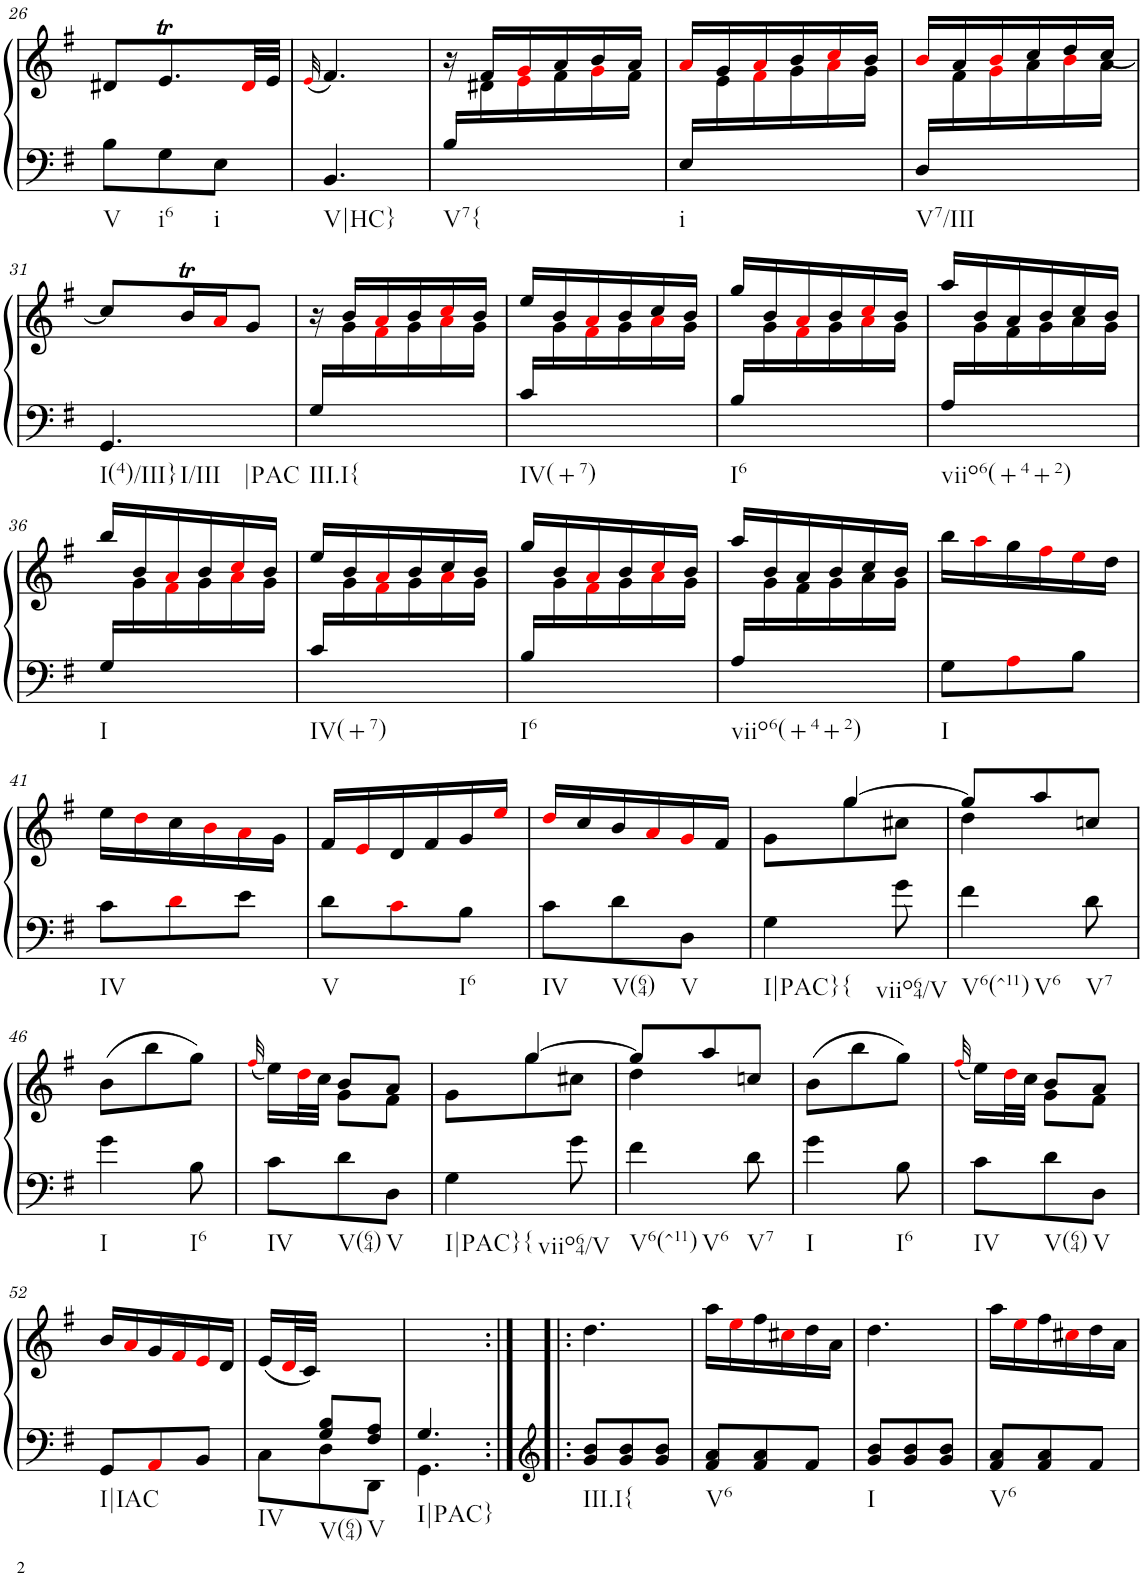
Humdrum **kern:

**kern	**kern
*part1	*part1
*staff2	*staff1
*I"Clavicémbalo	*
*I'Clavm.	*
!!LO:PB:g=z
*clefF4	*clefG2
*k[f#]	*k[f#]
*M3/8	*M3/8
=26	=26
!LO:TX:b:t=V	!
8B\L	8d#X/L
!LO:TX:b:t=i6	!
8G\	8.eT/
!LO:TX:b:t=i	!
8E\J	.
.	32d#i/LL
.	32e/JJJ
=27	=27
.	(32qei/
!LO:TX:b:t=V|HC}	!
4.BB/	4.f#/)
=28	=28
*	*^
!LO:TX:b:t=V7{	!	!
16B/LL	16r	16ryy
4ryy	16f#/LL	16d#X\
.	16gi/	16ei\
.	16a/	16f#\
.	16b/	16gi\
16ryy	16a/JJ	16f#\JJ
=29	=29	=29
!LO:TX:b:t=i	!	!
16E/LL	16ai/LL	16ryy
4ryy	16g/	16e\
.	16ai/	16f#i\
.	16b/	16g\
.	16cci/	16ai\
16ryy	16b/JJ	16g\JJ
=30	=30	=30
!LO:TX:b:t=V7/III	!	!
16D/LL	16bi/LL	16ryy
4ryy	16a/	16f#\
.	16bi/	16gi\
.	16cc/	16a\
.	16dd/	16bi\
16ryy	[16cc/JJ	16a\JJ
!!LO:LB:g=z
=31	=31	=31
!LO:TX:b:t=I(4)/III}	!	!
!LO:TX:b:t=I/III	!	!
!LO:TX:b:t=|PAC	!	!
*	*v	*v
4.GG/	8cc/L]
.	16bt/L
.	16ai/J
.	8g/J
=32	=32
*	*^
!LO:TX:b:t=III.I{	!	!
16G/LL	16r	16ryy
4ryy	16b/LL	16g\
.	16ai/	16f#i\
.	16b/	16g\
.	16cci/	16ai\
16ryy	16b/JJ	16g\JJ
=33	=33	=33
!LO:TX:b:t=IV(+7)	!	!
16c/LL	16ee/LL	16ryy
4ryy	16b/	16g\
.	16ai/	16f#i\
.	16b/	16g\
.	16cc/	16ai\
16ryy	16b/JJ	16g\JJ
=34	=34	=34
!LO:TX:b:t=I6	!	!
16B/LL	16gg/LL	16ryy
4ryy	16b/	16g\
.	16ai/	16f#i\
.	16b/	16g\
.	16cci/	16ai\
16ryy	16b/JJ	16g\JJ
=35	=35	=35
!LO:TX:b:t=viio6(+4+2)	!	!
16A/LL	16aa/LL	16ryy
4ryy	16b/	16g\
.	16a/	16f#\
.	16b/	16g\
.	16cc/	16a\
16ryy	16b/JJ	16g\JJ
!!LO:LB:g=z	!!
=36	=36	=36
!LO:TX:b:t=I	!	!
16G/LL	16bb/LL	16ryy
4ryy	16b/	16g\
.	16ai/	16f#i\
.	16b/	16g\
.	16cci/	16ai\
16ryy	16b/JJ	16g\JJ
=37	=37	=37
!LO:TX:b:t=IV(+7)	!	!
16c/LL	16ee/LL	16ryy
4ryy	16b/	16g\
.	16ai/	16f#i\
.	16b/	16g\
.	16cc/	16ai\
16ryy	16b/JJ	16g\JJ
=38	=38	=38
!LO:TX:b:t=I6	!	!
16B/LL	16gg/LL	16ryy
4ryy	16b/	16g\
.	16ai/	16f#i\
.	16b/	16g\
.	16cci/	16ai\
16ryy	16b/JJ	16g\JJ
=39	=39	=39
!LO:TX:b:t=viio6(+4+2)	!	!
16A/LL	16aa/LL	16ryy
4ryy	16b/	16g\
.	16a/	16f#\
.	16b/	16g\
.	16cc/	16a\
16ryy	16b/JJ	16g\JJ
=40	=40	=40
!LO:TX:b:t=I	!	!
*	*v	*v
8G\L	16bb\LL
.	16aai\
8Ai\	16gg\
.	16ff#i\
8B\J	16eei\
.	16dd\JJ
!!LO:LB:g=z
=41	=41
!LO:TX:b:t=IV	!
8c\L	16ee\LL
.	16ddi\
8di\	16cc\
.	16bi\
8e\J	16ai\
.	16g\JJ
=42	=42
!LO:TX:b:t=V	!
8d\L	16f#/LL
.	16ei/
8ci\	16d/
.	16f#/
!LO:TX:b:t=I6	!
8B\J	16g/
.	16eei/JJ
=43	=43
!LO:TX:b:t=IV	!
8c\L	16ddi/LL
.	16cc/
!LO:TX:b:t=V(64)	!
8d\	16b/
.	16ai/
!LO:TX:b:t=V	!
8D\J	16gi/
.	16f#/JJ
=44	=44
*	*^
!LO:TX:b:t=I|PAC}	!	!
!LO:TX:b:t={	!	!
4G\	8ryy	8g\L
.	[4gg/	8gg\
!LO:TX:b:t=viio64/V	!	!
8g\	.	8cc#X\J
=45	=45	=45
!LO:TX:b:t=V6(^11)	!	!
!LO:TX:b:t=V6	!	!
4f#\	8gg/L]	4dd\
.	8aa/	.
!LO:TX:b:t=V7	!	!
8d\	8ccn/J	8ryy
!!LO:LB:g=z
=46	=46	=46
!LO:TX:b:t=I	!	!
*	*v	*v
4g\	(8b\L
.	8bb\
!LO:TX:b:t=I6	!
8B\	8gg\J)
=47	=47
.	(32qff#i/
*	*^
!LO:TX:b:t=IV	!	!
8c\L	16ee\LL)	8ryy
.	32ddi\L	.
.	32cc\JJJ	.
!LO:TX:b:t=V(64)	!	!
8d\	8b/L	8g\L
!LO:TX:b:t=V	!	!
8D\J	8a/J	8f#\J
=48	=48	=48
!LO:TX:b:t=I|PAC}	!	!
!LO:TX:b:t={	!	!
4G\	8ryy	8g\L
.	[4gg/	8gg\
!LO:TX:b:t=viio64/V	!	!
8g\	.	8cc#X\J
=49	=49	=49
!LO:TX:b:t=V6(^11)	!	!
!LO:TX:b:t=V6	!	!
4f#\	8gg/L]	4dd\
.	8aa/	.
!LO:TX:b:t=V7	!	!
8d\	8ccn/J	8ryy
=50	=50	=50
!LO:TX:b:t=I	!	!
*	*v	*v
4g\	(8b\L
.	8bb\
!LO:TX:b:t=I6	!
8B\	8gg\J)
=51	=51
.	(32qff#i/
*	*^
!LO:TX:b:t=IV	!	!
8c\L	16ee\LL)	8ryy
.	32ddi\L	.
.	32cc\JJJ	.
!LO:TX:b:t=V(64)	!	!
8d\	8b/L	8g\L
!LO:TX:b:t=V	!	!
8D\J	8a/J	8f#\J
!!LO:LB:g=z
=52	=52	=52
!LO:TX:b:t=I|IAC	!	!
*	*v	*v
8GG/L	16b/LL
.	16ai/
8AAi/	16g/
.	16f#i/
8BB/J	16ei/
.	16d/JJ
=53	=53
*^	*
!LO:TX:b:t=IV	!	!
8ryy	8C\L	(16e/LL
.	.	32di/L
.	.	32c/JJJ)
!LO:TX:b:t=V(64)	!	!
8G/ 8B/L	8D\	4ryy
!LO:TX:b:t=V	!	!
8F#/ 8A/J	8DD\J	.
=54	=54	=54
!LO:TX:b:t=I|PAC}	!	!
4.G/	4.GG\	4.ryy
*v	*v	*
=55:|!|:	=55:|!|:
*clefG2	*
*^	*
!LO:TX:b:t=III.I{	!	!
*v	*v	*
8g/ 8b/L	4.dd\
8g/ 8b/	.
8g/ 8b/J	.
=56	=56
!LO:TX:b:t=V6	!
8f#/ 8a/L	16aa\LL
.	16eei\
8f#/ 8a/	16ff#\
.	16cc#Xi\
8f#/J	16dd\
.	16a\JJ
=57	=57
!LO:TX:b:t=I	!
8g/ 8b/L	4.dd\
8g/ 8b/	.
8g/ 8b/J	.
=58	=58
!LO:TX:b:t=V6	!
8f#/ 8a/L	16aa\LL
.	16eei\
8f#/ 8a/	16ff#\
.	16cc#Xi\
8f#/J	16dd\
.	16a\JJ
=	=
*-	*-
